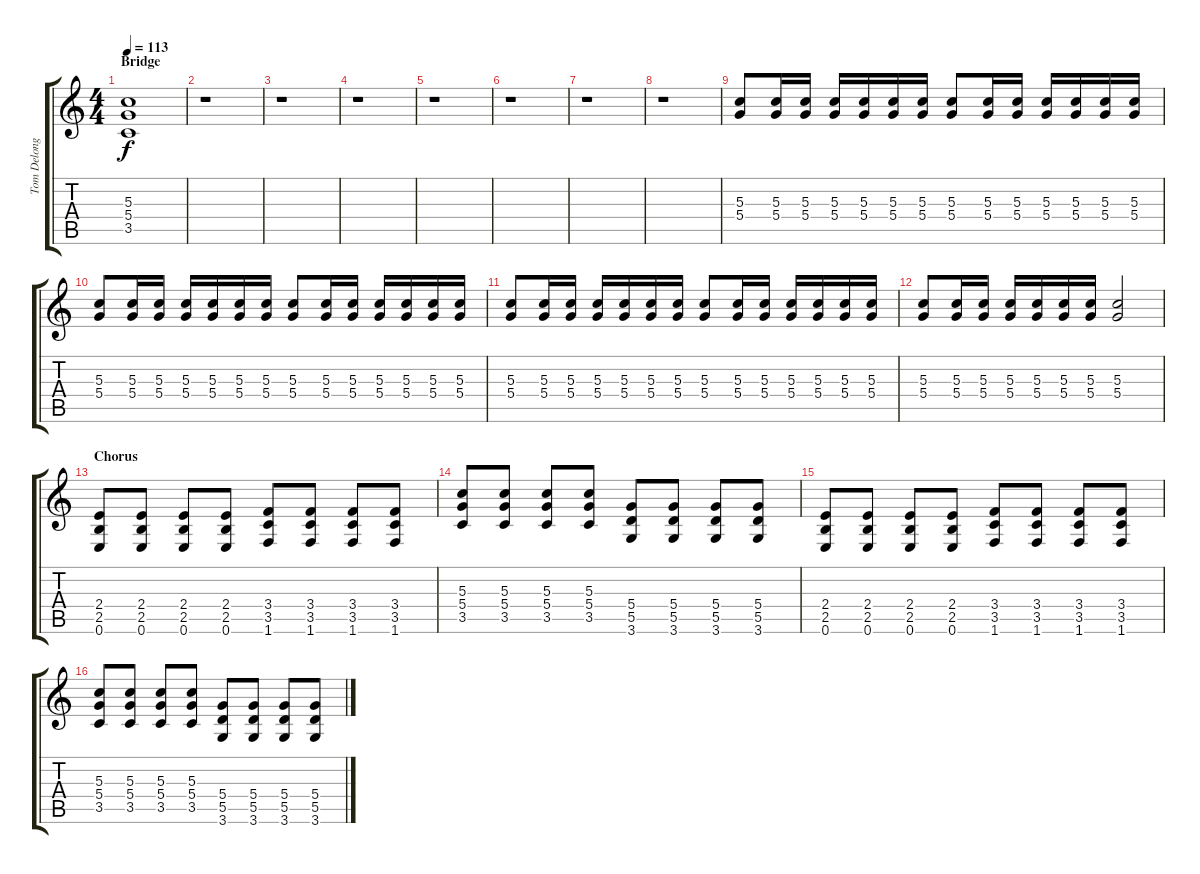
\track ("Tom Delonge (Guitar)" "Tom Delong") {instrument electricguitarclean}
\staff {score tabs}
\tuning (E4 B3 G3 D3 A2 E2) {hide}
\ts (4 4)
\section ("" "Bridge")
\tempo 113
\clef g2
\ks c
(5.3 5.4 3.5).1{dy f volume 12 instrument electricguitarclean} |
r.1 |
r.1 |
r.1 |
r.1 |
r.1 |
r.1 |
r.1 |
(5.3 5.4).8 (5.3 5.4).16 (5.3 5.4).16 (5.3 5.4).16 (5.3 5.4).16 (5.3 5.4).16 (5.3 5.4).16 (5.3 5.4).8 (5.3 5.4).16 (5.3 5.4).16 (5.3 5.4).16 (5.3 5.4).16 (5.3 5.4).16 (5.3 5.4).16 |
(5.3 5.4).8 (5.3 5.4).16 (5.3 5.4).16 (5.3 5.4).16 (5.3 5.4).16 (5.3 5.4).16 (5.3 5.4).16 (5.3 5.4).8 (5.3 5.4).16 (5.3 5.4).16 (5.3 5.4).16 (5.3 5.4).16 (5.3 5.4).16 (5.3 5.4).16 |
(5.3 5.4).8 (5.3 5.4).16 (5.3 5.4).16 (5.3 5.4).16 (5.3 5.4).16 (5.3 5.4).16 (5.3 5.4).16 (5.3 5.4).8 (5.3 5.4).16 (5.3 5.4).16 (5.3 5.4).16 (5.3 5.4).16 (5.3 5.4).16 (5.3 5.4).16 |
(5.3 5.4).8 (5.3 5.4).16 (5.3 5.4).16 (5.3 5.4).16 (5.3 5.4).16 (5.3 5.4).16 (5.3 5.4).16 (5.3 5.4).2 |
\section ("" "Chorus")
(2.4 2.5 0.6).8{volume 14 instrument distortionguitar} (2.4 2.5 0.6).8 (2.4 2.5 0.6).8 (2.4 2.5 0.6).8 (3.4 3.5 1.6).8 (3.4 3.5 1.6).8 (3.4 3.5 1.6).8 (3.4 3.5 1.6).8 |
(5.3 5.4 3.5).8 (5.3 5.4 3.5).8 (5.3 5.4 3.5).8 (5.3 5.4 3.5).8 (5.4 5.5 3.6).8 (5.4 5.5 3.6).8 (5.4 5.5 3.6).8 (5.4 5.5 3.6).8 |
(2.4 2.5 0.6).8 (2.4 2.5 0.6).8 (2.4 2.5 0.6).8 (2.4 2.5 0.6).8 (3.4 3.5 1.6).8 (3.4 3.5 1.6).8 (3.4 3.5 1.6).8 (3.4 3.5 1.6).8 |
(5.3 5.4 3.5).8 (5.3 5.4 3.5).8 (5.3 5.4 3.5).8 (5.3 5.4 3.5).8 (5.4 5.5 3.6).8 (5.4 5.5 3.6).8 (5.4 5.5 3.6).8 (5.4 5.5 3.6).8
